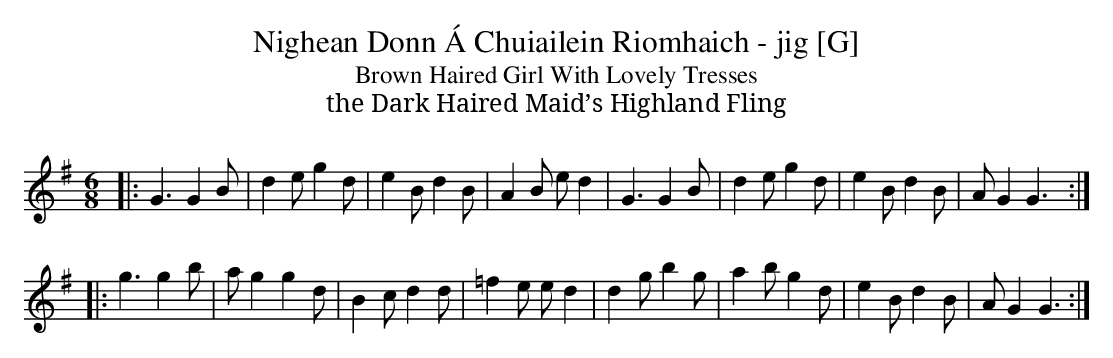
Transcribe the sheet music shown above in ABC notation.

X:1
T: Nighean Donn \'A Chuiailein Riomhaich - jig [G]
T: Brown Haired Girl With Lovely Tresses
T: the Dark Haired Maid’s Highland Fling
M: 6/8
L: 1/8
K: G
|:\
G3 G2B | d2e g2d | e2B d2B | A2B ed2 |\
G3 G2B | d2e g2d | e2B d2B | AG2 G3 :|
|:\
g3 g2b | ag2 g2d | B2c d2d | =f2e ed2 |\
d2g b2g | a2b g2d | e2B d2B | AG2 G3 :|
